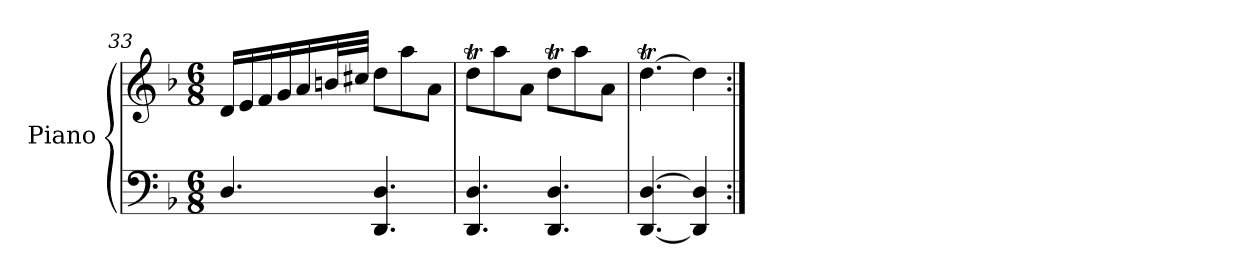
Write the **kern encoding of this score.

**kern	**kern
*part1	*part1
*staff2	*staff1
*I"Piano	*
*I'Piano	*
*clefF4	*clefG2
*k[b-]	*k[b-]
*M6/8	*M6/8
=33	=33
4.D/	16d/LL
.	16e/
.	16f/
.	16g/
.	16a/
.	32bn/L
.	32cc#X/JJJ
4.DD/ 4.D/	8dd\L
.	8aa\
.	8a\J
=34	=34
4.DD/ 4.D/	8ddT\L
.	8aa\
.	8a\J
4.DD/ 4.D/	8ddT\L
.	8aa\
.	8a\J
!!LO:LB:g=z
=35	=35
[<4.DD/ [>4.D/	[>4.ddT\
4DD/] 4D/]	4dd\]
=:|!	=:|!
*-	*-
